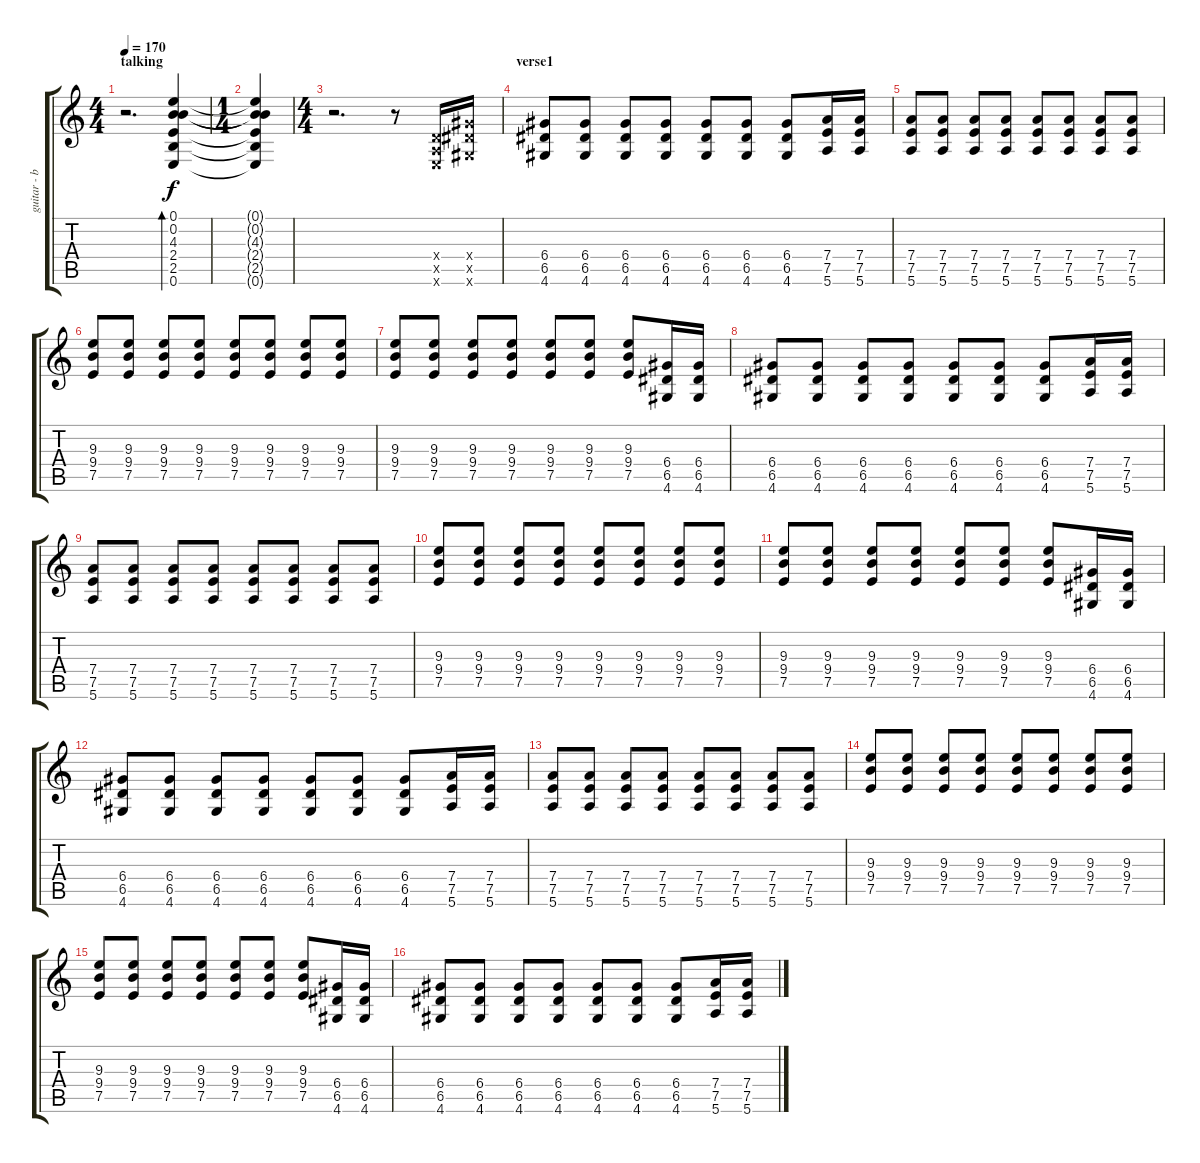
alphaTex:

\track ("guitar - brody/tony" "guitar - b") {instrument acousticguitarsteel}
\staff {score tabs}
\tuning (E4 B3 G3 D3 A2 E2) {hide}
\ts (4 4)
\section ("" "talking")
\tempo 170
\clef g2
\ks c
r.2{d dy f instrument acousticguitarsteel} (0.1 0.2 4.3 2.4 2.5 0.6).4{bd 480} |
\ts (1 4)
(0.1{t} 0.2{t} 4.3{t} 2.4{t} 2.5{t} 0.6{t}).4 |
\ts (4 4)
r.2{d} r.8 (0.4{x} 0.5{x} 0.6{x}).16 (6.4{x} 6.5{x} 4.6{x}).16 |
\section ("" "verse1")
(6.4 6.5 4.6).8 (6.4 6.5 4.6).8 (6.4 6.5 4.6).8 (6.4 6.5 4.6).8 (6.4 6.5 4.6).8 (6.4 6.5 4.6).8 (6.4 6.5 4.6).8 (7.4 7.5 5.6).16 (7.4 7.5 5.6).16 |
(7.4 7.5 5.6).8 (7.4 7.5 5.6).8 (7.4 7.5 5.6).8 (7.4 7.5 5.6).8 (7.4 7.5 5.6).8 (7.4 7.5 5.6).8 (7.4 7.5 5.6).8 (7.4 7.5 5.6).8 |
(9.3 9.4 7.5).8 (9.3 9.4 7.5).8 (9.3 9.4 7.5).8 (9.3 9.4 7.5).8 (9.3 9.4 7.5).8 (9.3 9.4 7.5).8 (9.3 9.4 7.5).8 (9.3 9.4 7.5).8 |
(9.3 9.4 7.5).8 (9.3 9.4 7.5).8 (9.3 9.4 7.5).8 (9.3 9.4 7.5).8 (9.3 9.4 7.5).8 (9.3 9.4 7.5).8 (9.3 9.4 7.5).8 (6.4 6.5 4.6).16 (6.4 6.5 4.6).16 |
(6.4 6.5 4.6).8 (6.4 6.5 4.6).8 (6.4 6.5 4.6).8 (6.4 6.5 4.6).8 (6.4 6.5 4.6).8 (6.4 6.5 4.6).8 (6.4 6.5 4.6).8 (7.4 7.5 5.6).16 (7.4 7.5 5.6).16 |
(7.4 7.5 5.6).8 (7.4 7.5 5.6).8 (7.4 7.5 5.6).8 (7.4 7.5 5.6).8 (7.4 7.5 5.6).8 (7.4 7.5 5.6).8 (7.4 7.5 5.6).8 (7.4 7.5 5.6).8 |
(9.3 9.4 7.5).8 (9.3 9.4 7.5).8 (9.3 9.4 7.5).8 (9.3 9.4 7.5).8 (9.3 9.4 7.5).8 (9.3 9.4 7.5).8 (9.3 9.4 7.5).8 (9.3 9.4 7.5).8 |
(9.3 9.4 7.5).8 (9.3 9.4 7.5).8 (9.3 9.4 7.5).8 (9.3 9.4 7.5).8 (9.3 9.4 7.5).8 (9.3 9.4 7.5).8 (9.3 9.4 7.5).8 (6.4 6.5 4.6).16 (6.4 6.5 4.6).16 |
(6.4 6.5 4.6).8 (6.4 6.5 4.6).8 (6.4 6.5 4.6).8 (6.4 6.5 4.6).8 (6.4 6.5 4.6).8 (6.4 6.5 4.6).8 (6.4 6.5 4.6).8 (7.4 7.5 5.6).16 (7.4 7.5 5.6).16 |
(7.4 7.5 5.6).8 (7.4 7.5 5.6).8 (7.4 7.5 5.6).8 (7.4 7.5 5.6).8 (7.4 7.5 5.6).8 (7.4 7.5 5.6).8 (7.4 7.5 5.6).8 (7.4 7.5 5.6).8 |
(9.3 9.4 7.5).8 (9.3 9.4 7.5).8 (9.3 9.4 7.5).8 (9.3 9.4 7.5).8 (9.3 9.4 7.5).8 (9.3 9.4 7.5).8 (9.3 9.4 7.5).8 (9.3 9.4 7.5).8 |
(9.3 9.4 7.5).8 (9.3 9.4 7.5).8 (9.3 9.4 7.5).8 (9.3 9.4 7.5).8 (9.3 9.4 7.5).8 (9.3 9.4 7.5).8 (9.3 9.4 7.5).8 (6.4 6.5 4.6).16 (6.4 6.5 4.6).16 |
(6.4 6.5 4.6).8 (6.4 6.5 4.6).8 (6.4 6.5 4.6).8 (6.4 6.5 4.6).8 (6.4 6.5 4.6).8 (6.4 6.5 4.6).8 (6.4 6.5 4.6).8 (7.4 7.5 5.6).16 (7.4 7.5 5.6).16
